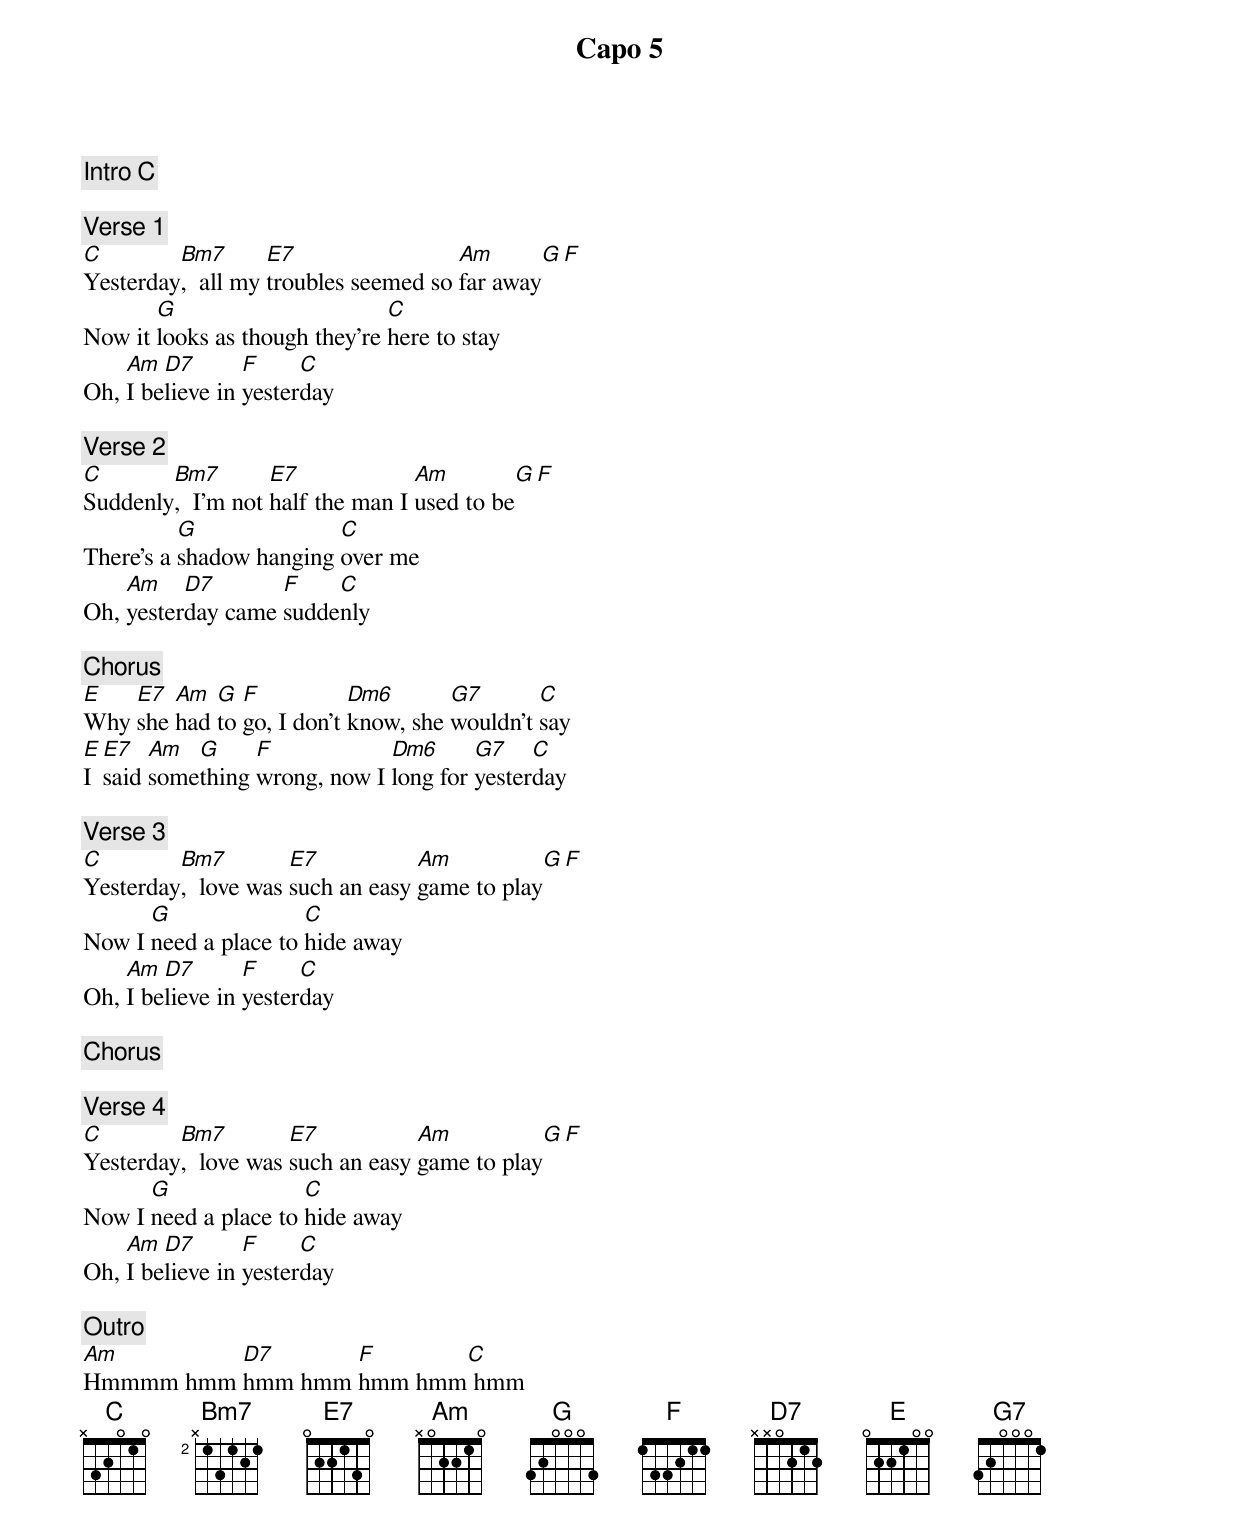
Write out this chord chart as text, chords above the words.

Capo 5

[Intro] C

[Verse 1]
C        Bm7       E7                 Am       G F
Yesterday,  all my troubles seemed so far away
       G                       C
Now it looks as though they're here to stay
    Am  D7       F     C
Oh, I believe in yesterday

[Verse 2]
C       Bm7        E7             Am         G F
Suddenly,  I'm not half the man I used to be
          G              C
There's a shadow hanging over me
    Am    D7       F    C
Oh, yesterday came suddenly

[Chorus]
E   E7  Am  G  F           Dm6       G7       C
Why she had to go, I don't know, she wouldn't say
E E7   Am  G     F            Dm6      G7    C
I said something wrong, now I long for yesterday

[Verse 3]
C        Bm7         E7           Am           G F
Yesterday,  love was such an easy game to play
      G               C
Now I need a place to hide away
    Am  D7       F     C
Oh, I believe in yesterday

[Chorus]

[Verse 4]
C        Bm7         E7           Am           G F
Yesterday,  love was such an easy game to play
      G               C
Now I need a place to hide away
    Am  D7       F     C
Oh, I believe in yesterday

[Outro]
Am        D7      F      C
Hmmmm hmm hmm hmm hmm hmm hmm
